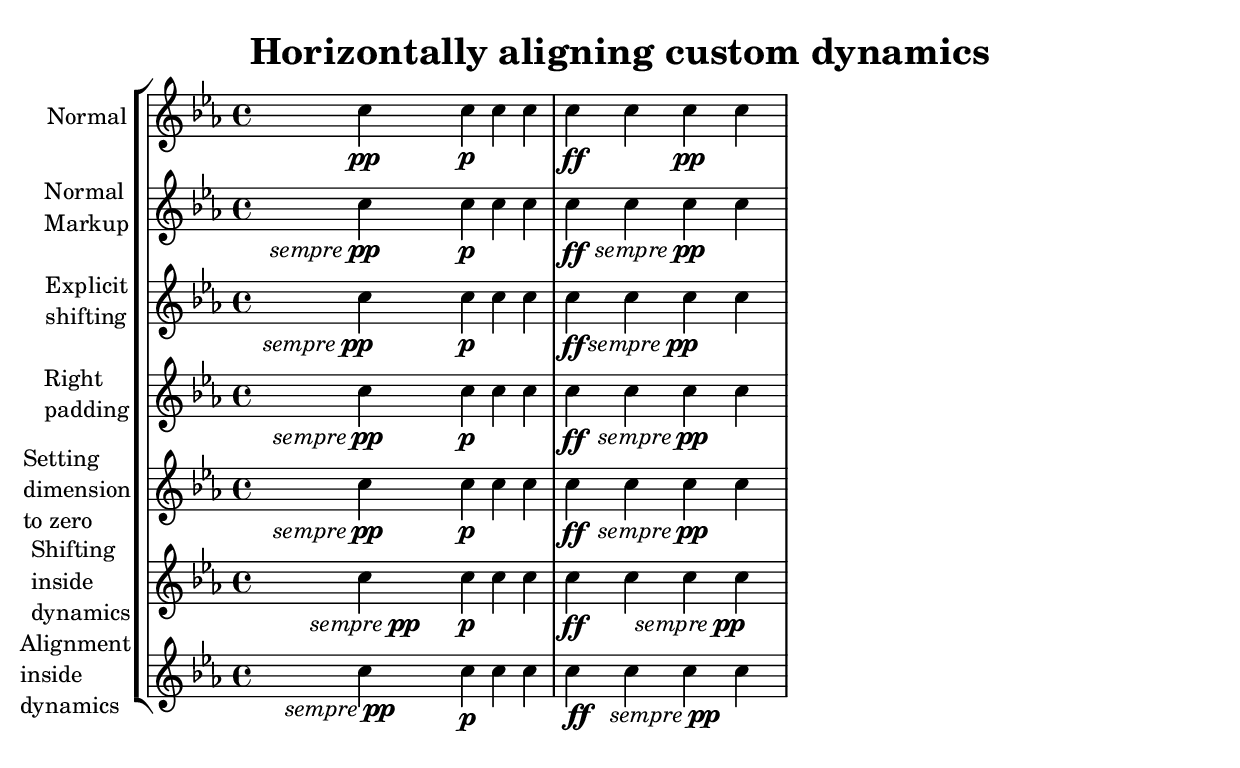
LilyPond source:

%% Do not edit this file; it is auto-generated from LSR http://lsr.dsi.unimi.it
%% This file is in the public domain.
\version "2.11.57"

\header {
  lsrtags = "expressive-marks, tweaks-and-overrides"

  texidoc = "
Some dynamic expressions involve additional text, like \"sempre pp\".
Since lilypond aligns all dynamics centered on the note, the \\pp would
be displayed way after the note it applies to.

To correctly align the \"sempre \\pp\" horizontally, so that it is
aligned as if it were only the \\pp, there are several approaches:

* Simply use @code{\\once\\override DynamicText #'X-offset = #-9.2}
before the note with the dynamics to manually shift it to the correct
position. Drawback: This has to be done manually each time you use that
dynamic markup... * Add some padding (@code{#:hspace 7.1}) into the
definition of your custom dynamic mark, so that after lilypond
center-aligns it, it is already correctly aligned. Drawback: The
padding really takes up that space and does not allow any other markup
or dynamics to be shown in that position.

* Shift the dynamic script @code{\\once\\override ... #'X-offset = ..}.
Drawback: @code{\\once\\override} is needed for every invocation!

* Set the dimensions of the additional text to 0 (using
@code{#:with-dimensions '(0 . 0) '(0 . 0)}). Drawback: To lilypond
\"sempre\" has no extent, so it might put other stuff there and create
collisions (which are not detected by the collision dection!). Also,
there seems to be some spacing, so it's not exactly the same alignment
as without the additional text

* Add an explicit shifting directly inside the scheme function for the
dynamic-script.

* Set an explicit alignment inside the dynamic-script. By default, this
won't have any effect, only if one sets X-offset! Drawback: One needs
to set @code{DynamicText #'X-offset}, which will apply to all dynamic
texts! Also, it is aligned at the right edge of the additional text,
not at the center of pp.




"
  doctitle = "Horizontally aligning custom dynamics (e.g. \"sempre pp\", \"piu f\", \"subito p\")"
} % begin verbatim
\header { title = "Horizontally aligning custom dynamics" }
\layout { ragged-right = ##t }

% Solution 1: Using a simple markup with a particular halign value
% Drawback: It's a markup, not a dynamic command, so \dynamicDown etc. will have no effect
semppMarkup = \markup { \halign #1.4 \italic "sempre" \dynamic "pp" }

% Solution 2: Using a dynamic script and shifting with \once\override ... #'X-offset = ..
% Drawback: \once\override needed for every invocation
semppK = #(make-dynamic-script (markup #:line( #:normal-text #:italic "sempre" #:dynamic "pp")))

% Solution 3: Padding the dynamic script so the center-alignment puts it to the correct position
% Drawback: the padding really reserves the space, nothing else can be there
semppT = #(
  make-dynamic-script (
    markup #:line (
      #:normal-text #:italic "sempre" #:dynamic "pp" #:hspace 7.1
    )
  )
)

% Solution 4: Dynamic, setting the dimensions of the additional text to 0
% Drawback: To lilypond "sempre" has no extent, so it might put other stuff there => collisions
% Drawback: Also, there seems to be some spacing, so it's not exactly the 
%           same alignment as without the additional text
semppM = #(make-dynamic-script (markup #:line( #:with-dimensions '(0 . 0) '(0 . 0) #:right-align #:normal-text #:italic "sempre" #:dynamic "pp")))

% Solution 5: Dynamic with explicit shifting inside the scheme function
semppG = #(make-dynamic-script
  (markup
    #:hspace 0 #:translate (cons -18.85 0 )
    #:line( #:normal-text #:italic "sempre" #:dynamic "pp"))
)

% Solution 6: Dynamic with explicit alignment. This has only effect, if one sets X-offset!
% Drawback: One needs to set DynamicText #'X-offset!
% Drawback: Aligned at the right edge of the additional text, not at the center of pp
semppMII = #(make-dynamic-script (markup #:line(#:right-align #:normal-text #:italic "sempre" #:dynamic "pp")))


\context StaffGroup <<
  \context Staff="s" << \set Staff.instrumentName = "Normal"
       \relative c'' { \key es \major c4\pp c\p c c | c\ff c c\pp c } 
  >>
  \context Staff="sMarkup" << \set Staff.instrumentName = \markup\column{"Normal" "Markup"}
       \relative c'' { \key es \major c4-\semppMarkup c\p c c | c\ff c c-\semppMarkup c} 
  >>
  \context Staff="sK" << \set Staff.instrumentName = \markup\column{"Explicit" "shifting"}
       \relative c'' { \key es \major 
           \once \override DynamicText #'X-offset = #-9.2 c4\semppK c\p c c | 
           c\ff c \once \override DynamicText #'X-offset = #-9.2  c\semppK c } 
  >>
  \context Staff="sT" << \set Staff.instrumentName = \markup\column{"Right" "padding"}
       \relative c'' { \key es \major c4\semppT c\p c c | c\ff c c\semppT c } 
  >>
  \context Staff="sM" << \set Staff.instrumentName = \markup\column{"Setting" "dimension" "to zero"}
       \relative c'' { \key es \major c4\semppM c\p c c | c\ff c c\semppM c } 
  >>
  \context Staff="sG" << \set Staff.instrumentName = \markup\column{"Shifting" "inside" "dynamics"}
       \relative c'' { \key es \major c4\semppG c\p c c | c\ff c c\semppG c} 
  >>
  \context Staff="sMII" << \set Staff.instrumentName = \markup\column{"Alignment" "inside" "dynamics"}
    \relative c'' { \key es \major 
      \override DynamicText #'X-offset = #0  % Setting to ##f (false) gives the same resul
      c4\semppMII c\p c c | c\ff c c\semppMII c } 
    >>
>>

